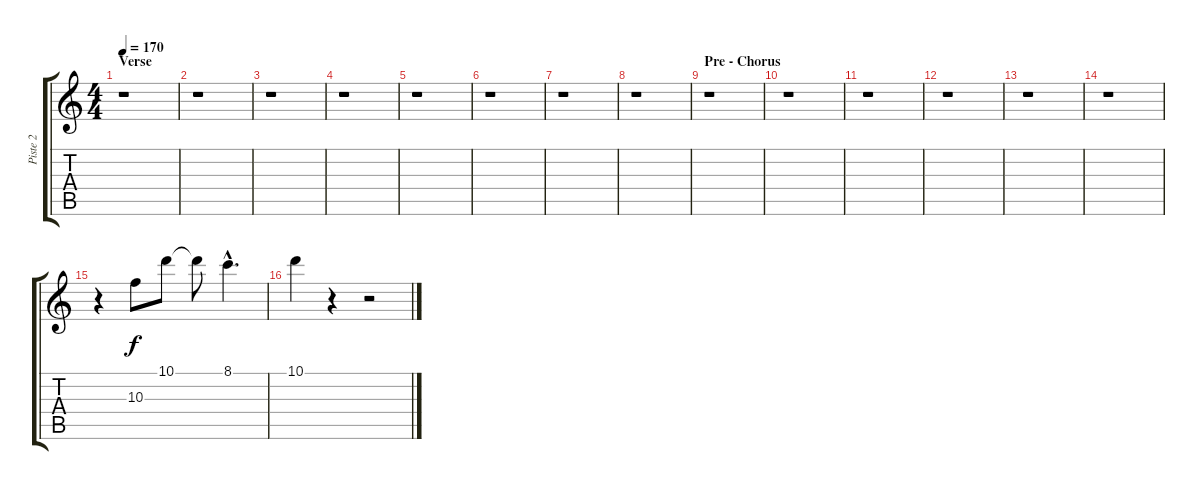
\track ("Piste 2" "Piste 2") {instrument distortionguitar}
\staff {score tabs}
\tuning (E4 B3 G3 D3 A2 E2) {hide}
\ts (4 4)
\section ("" "Verse")
\tempo 170
\clef g2
\ks c
r.1{dy f} |
r.1 |
r.1 |
r.1 |
r.1 |
r.1 |
r.1 |
r.1 |
\section ("" "Pre - Chorus")
r.1 |
r.1 |
r.1 |
r.1 |
r.1 |
r.1 |
r.4 10.3.8 10.1.8 10.1{t}.8 8.1{hac}.4{d} |
10.1.4 r.4 r.2
